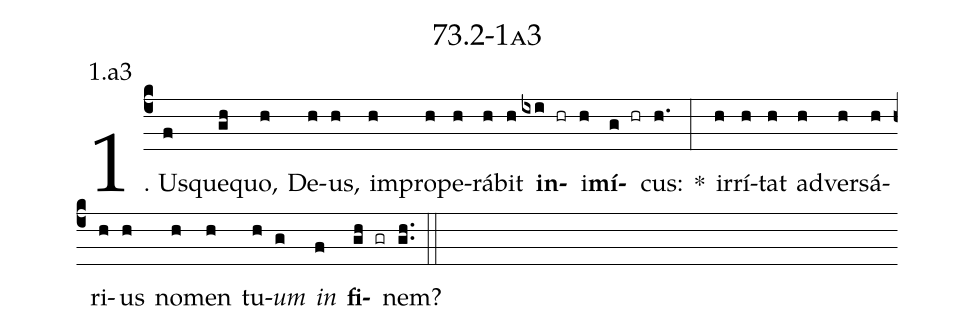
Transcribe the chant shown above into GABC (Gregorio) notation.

name: 73.2-1a3;
annotation: 1.a3;
%%
(c4)1. Us(f)que(gh)quo,(h) De(h)us,(h) im(h)pro(h)pe(h)rá(h)bit(h) <b>in</b>(ixi hr)i(h)<b>mí</b>(g hr)cus:(h.) *(:) ir(h)rí(h)tat(h) ad(h)ver(h)sá(h)ri(h)us(h) no(h)men(h) tu(h)<i>um</i>(g) <i>in</i>(f) <b>fi</b>(gh gr)nem?(gh..) (::)


%E(h) u(h) o(g) u(f) a(gh) e.(gh..) (::)
